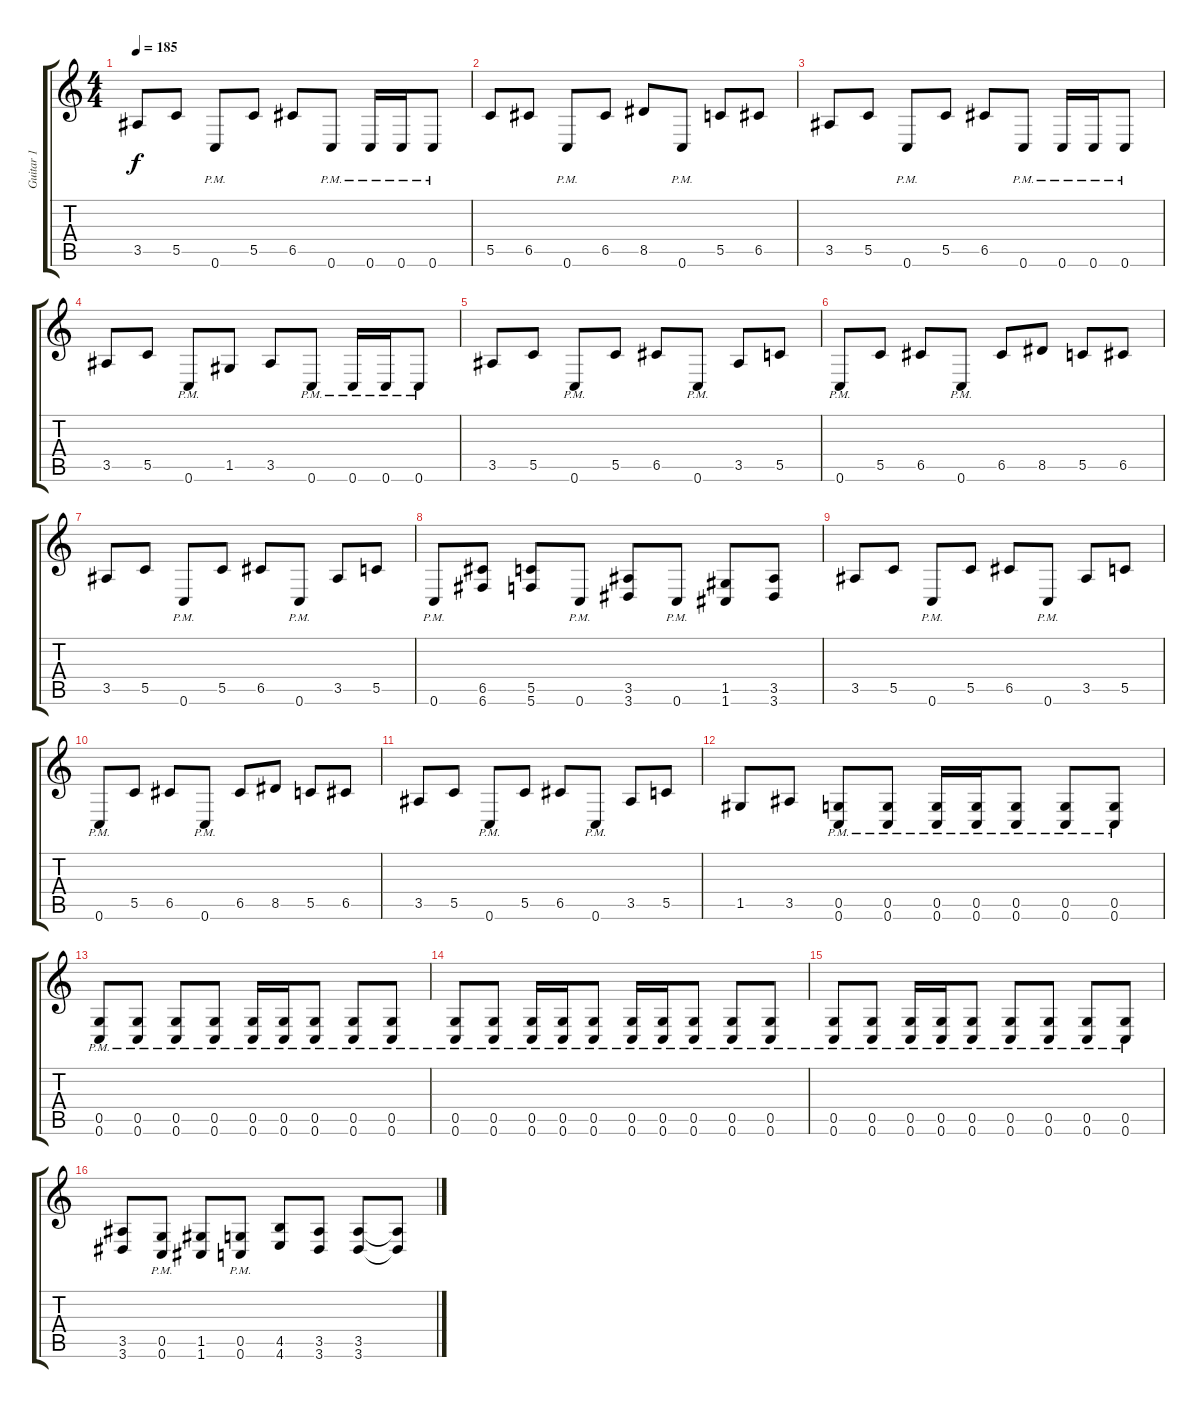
\track ("Guitar 1" "Guitar 1") {instrument distortionguitar}
\staff {score tabs}
\tuning (D4 A3 F3 C3 G2 C2) {hide}
\ts (4 4)
\tempo 185
\clef g2
\ks c
3.5.8{dy f} 5.5.8 0.6{pm}.8 5.5.8 6.5.8 0.6{pm}.8 0.6{pm}.16 0.6{pm}.16 0.6{pm}.8 |
5.5.8 6.5.8 0.6{pm}.8 6.5.8 8.5.8 0.6{pm}.8 5.5.8 6.5.8 |
3.5.8 5.5.8 0.6{pm}.8 5.5.8 6.5.8 0.6{pm}.8 0.6{pm}.16 0.6{pm}.16 0.6{pm}.8 |
3.5.8 5.5.8 0.6{pm}.8 1.5.8 3.5.8 0.6{pm}.8 0.6{pm}.16 0.6{pm}.16 0.6{pm}.8 |
3.5.8 5.5.8 0.6{pm}.8 5.5.8 6.5.8 0.6{pm}.8 3.5.8 5.5.8 |
0.6{pm}.8 5.5.8 6.5.8 0.6{pm}.8 6.5.8 8.5.8 5.5.8 6.5.8 |
3.5.8 5.5.8 0.6{pm}.8 5.5.8 6.5.8 0.6{pm}.8 3.5.8 5.5.8 |
0.6{pm}.8 (6.5 6.6).8 (5.5 5.6).8 0.6{pm}.8 (3.5 3.6).8 0.6{pm}.8 (1.5 1.6).8 (3.5 3.6).8 |
3.5.8 5.5.8 0.6{pm}.8 5.5.8 6.5.8 0.6{pm}.8 3.5.8 5.5.8 |
0.6{pm}.8 5.5.8 6.5.8 0.6{pm}.8 6.5.8 8.5.8 5.5.8 6.5.8 |
3.5.8 5.5.8 0.6{pm}.8 5.5.8 6.5.8 0.6{pm}.8 3.5.8 5.5.8 |
1.5.8 3.5.8 (0.5{pm} 0.6{pm}).8 (0.5{pm} 0.6{pm}).8 (0.5{pm} 0.6{pm}).16 (0.5{pm} 0.6{pm}).16 (0.5{pm} 0.6{pm}).8 (0.5{pm} 0.6{pm}).8 (0.5{pm} 0.6{pm}).8 |
(0.5{pm} 0.6{pm}).8 (0.5{pm} 0.6{pm}).8 (0.5{pm} 0.6{pm}).8 (0.5{pm} 0.6{pm}).8 (0.5{pm} 0.6{pm}).16 (0.5{pm} 0.6{pm}).16 (0.5{pm} 0.6{pm}).8 (0.5{pm} 0.6).8 (0.5{pm} 0.6{pm}).8 |
(0.5{pm} 0.6{pm}).8 (0.5{pm} 0.6{pm}).8 (0.5{pm} 0.6{pm}).16 (0.5{pm} 0.6{pm}).16 (0.5{pm} 0.6{pm}).8 (0.5{pm} 0.6{pm}).16 (0.5{pm} 0.6{pm}).16 (0.5{pm} 0.6{pm}).8 (0.5{pm} 0.6{pm}).8 (0.5{pm} 0.6{pm}).8 |
(0.5{pm} 0.6{pm}).8 (0.5{pm} 0.6{pm}).8 (0.5{pm} 0.6{pm}).16 (0.5{pm} 0.6{pm}).16 (0.5{pm} 0.6{pm}).8 (0.5{pm} 0.6{pm}).8 (0.5{pm} 0.6{pm}).8 (0.5{pm} 0.6{pm}).8 (0.5{pm} 0.6{pm}).8 |
(3.5 3.6).8 (0.5{pm} 0.6{pm}).8 (1.5 1.6).8 (0.5{pm} 0.6{pm}).8 (4.5 4.6).8 (3.5 3.6).8 (3.5 3.6).8 (3.5{t} 3.6{t}).8
